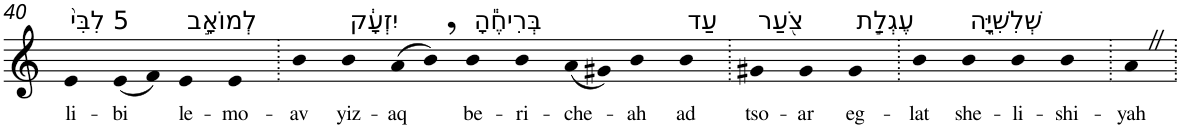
**kern	**text
*part1	*part1
*staff1	*staff1
*I"Piano	*
*I'Pno	*
!!LO:PB:g=z
*clefG2	*
*k[]	*
=40	=40
!LO:TX:a:t=5 לִבִּי֙	!
!	!LO:LY:b
4e	li-
!	!LO:LY:b
(8e	-bi
8f)	.
!LO:TX:a:t=לְמוֹאָ֣ב	!
!	!LO:LY:b
4e	le-
!	!LO:LY:b
4e	-mo-
=41.	=41.
!	!LO:LY:b
4b	-av
!LO:TX:a:t=יִזְעָ֔ק	!
!	!LO:LY:b
4b	yiz-
!	!LO:LY:b
(8a	-aq
8b,)	.
!LO:TX:a:t=בְּרִיחֶ֕הָ	!
!	!LO:LY:b
4b	be-
!	!LO:LY:b
4b	-ri-
!	!LO:LY:b
(8a	-che-
8g#X)	.
!	!LO:LY:b
4b	-ah
!LO:TX:a:t=עַד	!
!	!LO:LY:b
4b	ad
=42.	=42.
!LO:TX:a:t=צֹ֖עַר	!
!	!LO:LY:b
4g#X	tso-
!	!LO:LY:b
4g#	-ar
!LO:TX:a:t=עֶגְלַ֣ת	!
!	!LO:LY:b
4g#	eg-
=43.	=43.
!	!LO:LY:b
4b	-lat
!LO:TX:a:t=שְׁלִשִׁיָּ֑ה	!
!	!LO:LY:b
4b	she-
!	!LO:LY:b
4b	-li-
!	!LO:LY:b
4b	-shi-
=44.	=44.
!	!LO:LY:b
4aZ	-yah
=.	=.
*-	*-
